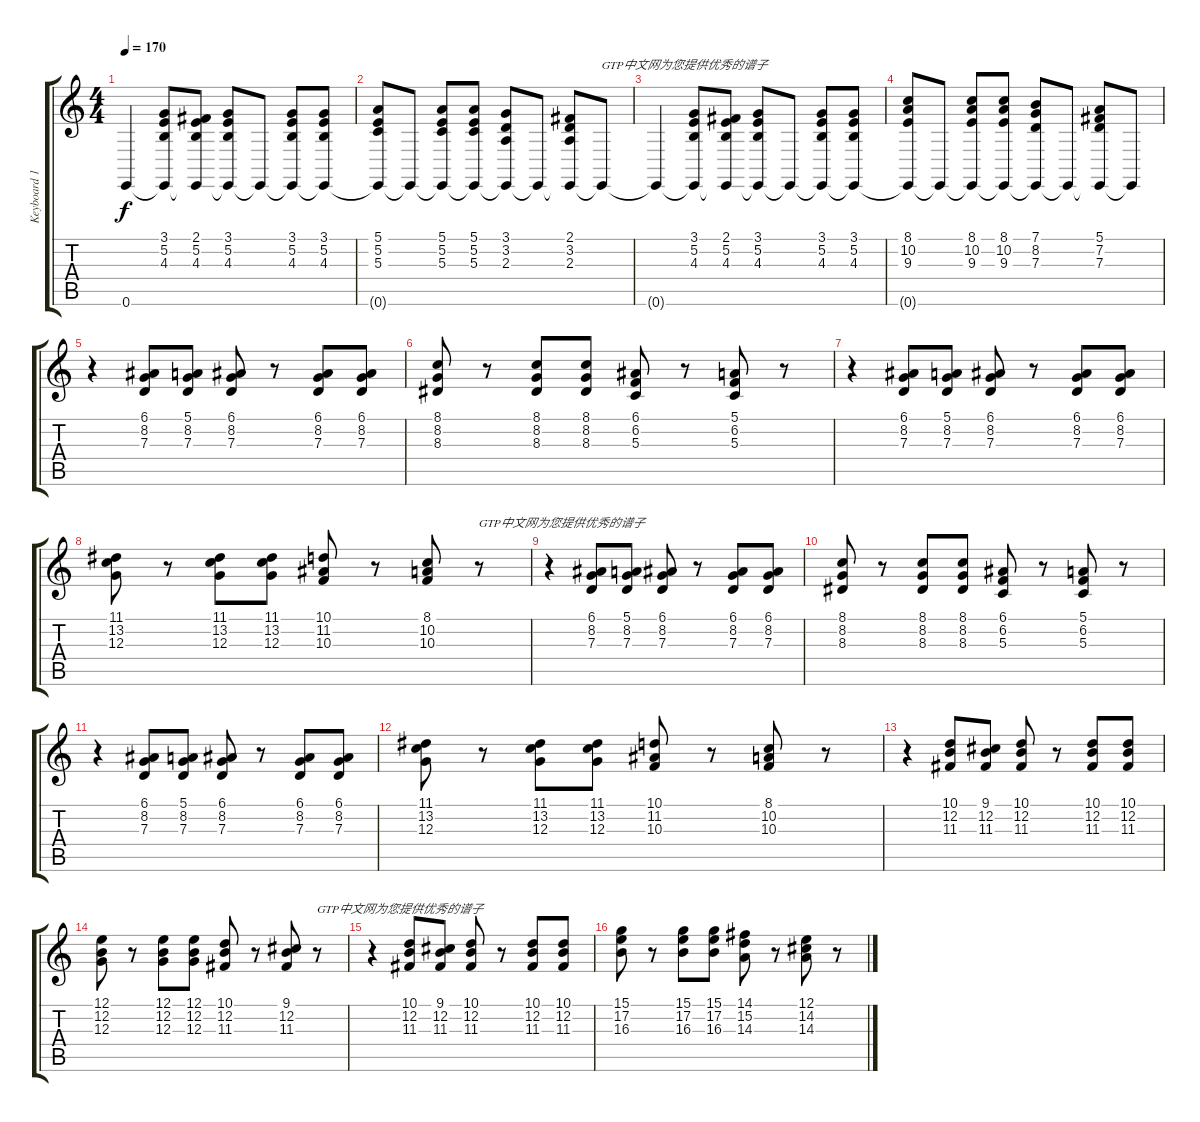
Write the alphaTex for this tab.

\track ("Keyboard 1." "Keyboard 1") {instrument stringensemble1}
\staff {score tabs}
\tuning (E4 B3 G3 D3 A2 E2) {hide}
\ts (4 4)
\tempo 170
\clef g2
\ks c
0.6{t}.4{dy f} (3.1 5.2 4.3 0.6{t}).8 (2.1 5.2 4.3 0.6{t}).8 (3.1 5.2 4.3 0.6{t}).8 0.6{t}.8 (3.1 5.2 4.3 0.6{t}).8 (3.1 5.2 4.3 0.6{t}).8 |
(5.1 5.2 5.3 0.6{t}).8 0.6{t}.8 (5.1 5.2 5.3 0.6{t}).8 (5.1 5.2 5.3 0.6{t}).8 (3.1 3.2 2.3 0.6{t}).8 0.6{t}.8 (2.1 3.2 2.3 0.6{t}).8 0.6{t}.8{txt "GTP中文网为您提供优秀的谱子"} |
0.6{t}.4 (3.1 5.2 4.3 0.6{t}).8 (2.1 5.2 4.3 0.6{t}).8 (3.1 5.2 4.3 0.6{t}).8 0.6{t}.8 (3.1 5.2 4.3 0.6{t}).8 (3.1 5.2 4.3 0.6{t}).8 |
(8.1 10.2 9.3 0.6{t}).8 0.6{t}.8 (8.1 10.2 9.3 0.6{t}).8 (8.1 10.2 9.3 0.6{t}).8 (7.1 8.2 7.3 0.6{t}).8 0.6{t}.8 (5.1 7.2 7.3 0.6{t}).8 0.6{t}.8 |
r.4 (6.1 8.2 7.3).8 (5.1 8.2 7.3).8 (6.1 8.2 7.3).8 r.8 (6.1 8.2 7.3).8 (6.1 8.2 7.3).8 |
(8.1 8.2 8.3).8 r.8 (8.1 8.2 8.3).8 (8.1 8.2 8.3).8 (6.1 6.2 5.3).8 r.8 (5.1 6.2 5.3).8 r.8 |
r.4 (6.1 8.2 7.3).8 (5.1 8.2 7.3).8 (6.1 8.2 7.3).8 r.8 (6.1 8.2 7.3).8 (6.1 8.2 7.3).8 |
(11.1 13.2 12.3).8 r.8 (11.1 13.2 12.3).8 (11.1 13.2 12.3).8 (10.1 11.2 10.3).8 r.8 (8.1 10.2 10.3).8 r.8{txt "GTP中文网为您提供优秀的谱子"} |
r.4 (6.1 8.2 7.3).8 (5.1 8.2 7.3).8 (6.1 8.2 7.3).8 r.8 (6.1 8.2 7.3).8 (6.1 8.2 7.3).8 |
(8.1 8.2 8.3).8 r.8 (8.1 8.2 8.3).8 (8.1 8.2 8.3).8 (6.1 6.2 5.3).8 r.8 (5.1 6.2 5.3).8 r.8 |
r.4 (6.1 8.2 7.3).8 (5.1 8.2 7.3).8 (6.1 8.2 7.3).8 r.8 (6.1 8.2 7.3).8 (6.1 8.2 7.3).8 |
(11.1 13.2 12.3).8 r.8 (11.1 13.2 12.3).8 (11.1 13.2 12.3).8 (10.1 11.2 10.3).8 r.8 (8.1 10.2 10.3).8 r.8 |
r.4 (10.1 12.2 11.3).8 (9.1 12.2 11.3).8 (10.1 12.2 11.3).8 r.8 (10.1 12.2 11.3).8 (10.1 12.2 11.3).8 |
(12.1 12.2 12.3).8 r.8 (12.1 12.2 12.3).8 (12.1 12.2 12.3).8 (10.1 12.2 11.3).8 r.8 (9.1 12.2 11.3).8 r.8{txt "GTP中文网为您提供优秀的谱子"} |
r.4 (10.1 12.2 11.3).8 (9.1 12.2 11.3).8 (10.1 12.2 11.3).8 r.8 (10.1 12.2 11.3).8 (10.1 12.2 11.3).8 |
(15.1 17.2 16.3).8 r.8 (15.1 17.2 16.3).8 (15.1 17.2 16.3).8 (14.1 15.2 14.3).8 r.8 (12.1 14.2 14.3).8 r.8
